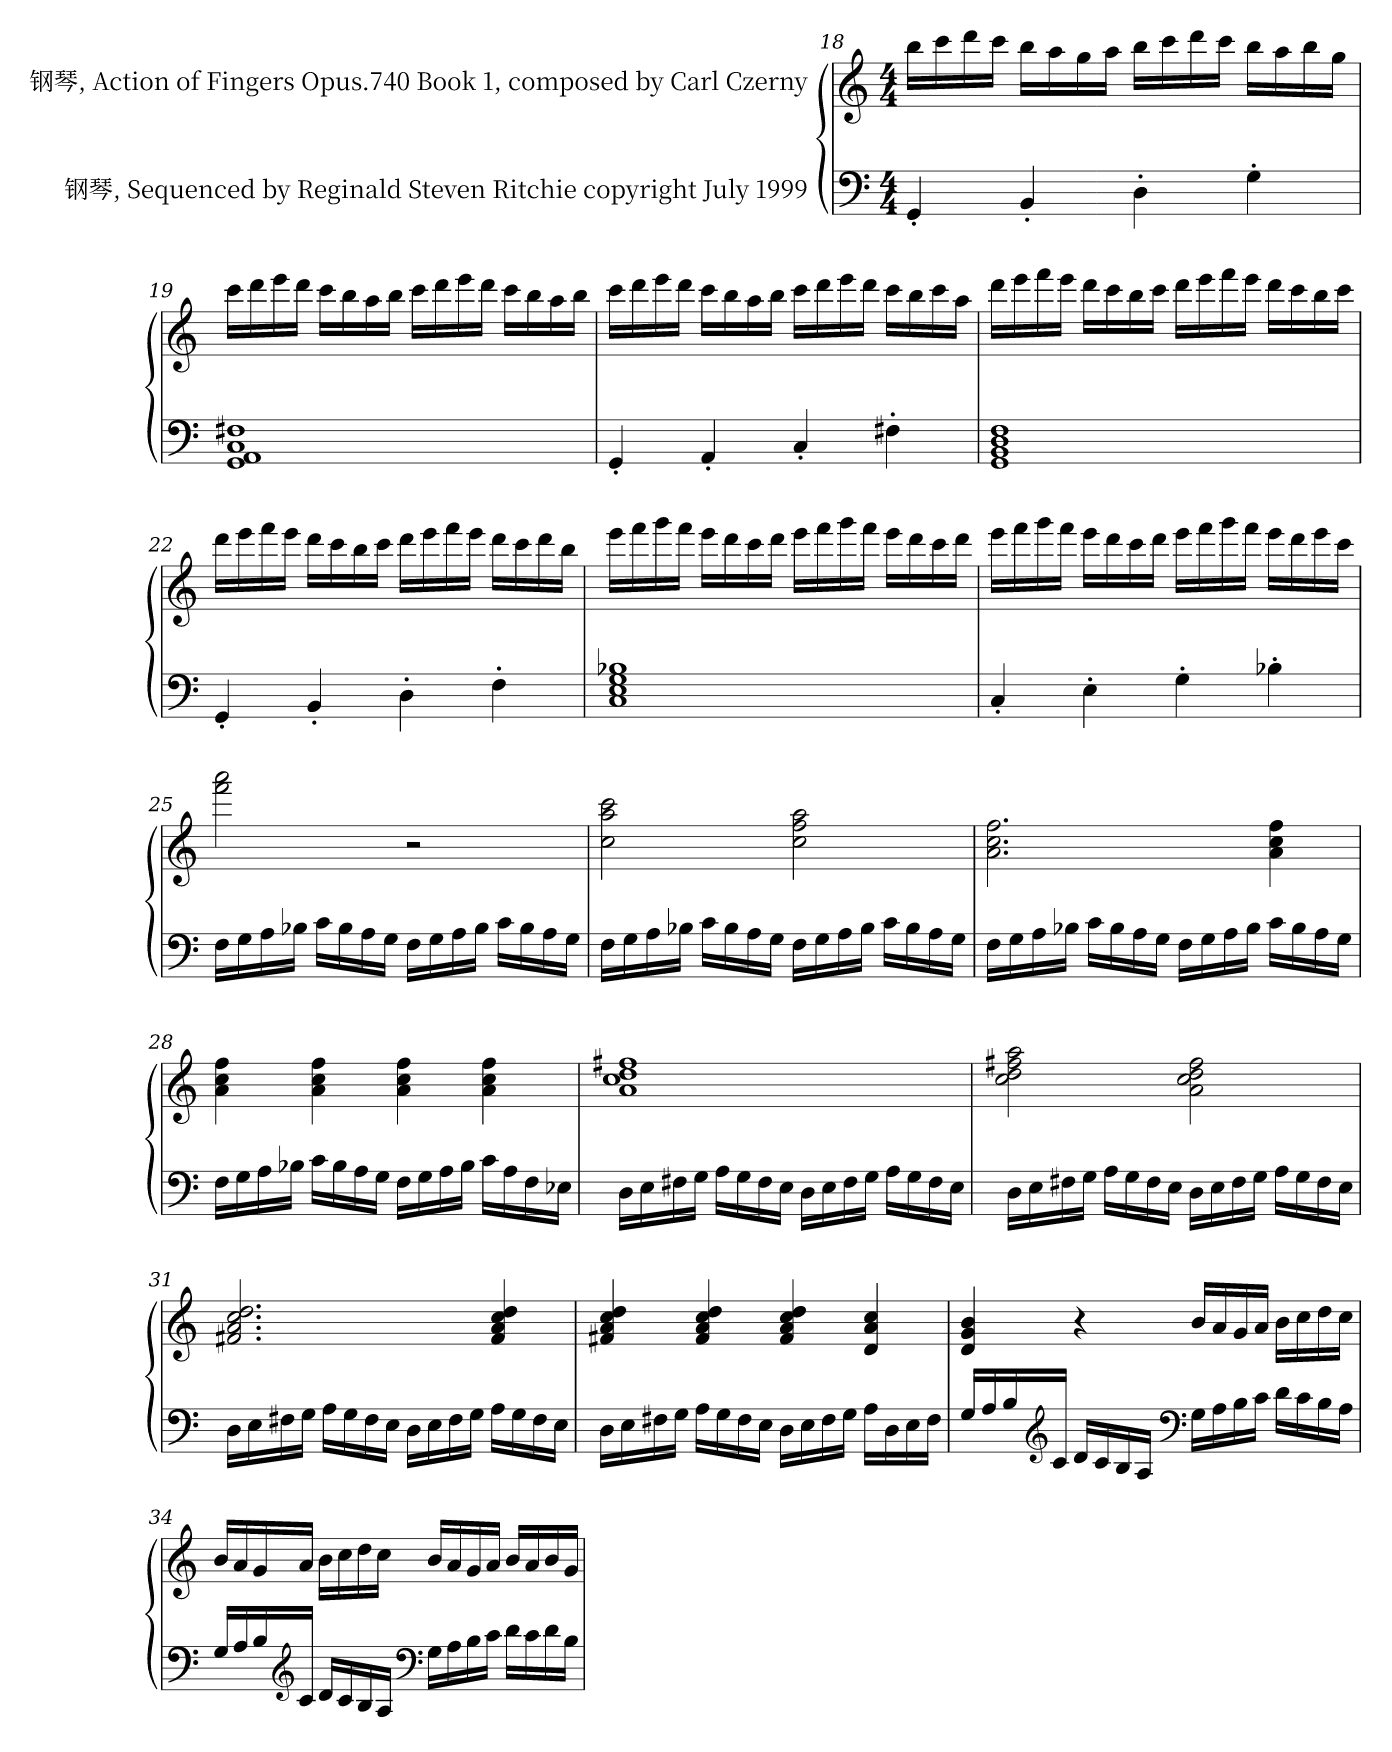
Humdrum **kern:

**kern	**kern
*part2	*part1
*staff2	*staff1
*I"钢琴, Sequenced by Reginald Steven Ritchie copyright July 1999	*I"钢琴, Action of Fingers Opus.740 Book 1, composed by Carl Czerny
!!LO:LB:g=z
*clefF4	*clefG2
*k[]	*k[]
*M4/4	*M4/4
=18	=18
4GG'/	16bb\LL
.	16ccc\
.	16ddd\
.	16ccc\JJ
4BB'/	16bb\LL
.	16aa\
.	16gg\
.	16aa\JJ
4D'\	16bb\LL
.	16ccc\
.	16ddd\
.	16ccc\JJ
4G'\	16bb\LL
.	16aa\
.	16bb\
.	16gg\JJ
=19	=19
1GG 1AA 1C 1F#X	16ccc\LL
.	16ddd\
.	16eee\
.	16ddd\JJ
.	16ccc\LL
.	16bb\
.	16aa\
.	16bb\JJ
.	16ccc\LL
.	16ddd\
.	16eee\
.	16ddd\JJ
.	16ccc\LL
.	16bb\
.	16aa\
.	16bb\JJ
!!LO:LB:g=z
=20	=20
4GG'/	16ccc\LL
.	16ddd\
.	16eee\
.	16ddd\JJ
4AA'/	16ccc\LL
.	16bb\
.	16aa\
.	16bb\JJ
4C'/	16ccc\LL
.	16ddd\
.	16eee\
.	16ddd\JJ
4F#X'\	16ccc\LL
.	16bb\
.	16ccc\
.	16aa\JJ
=21	=21
1GG 1BB 1D 1F	16ddd\LL
.	16eee\
.	16fff\
.	16eee\JJ
.	16ddd\LL
.	16ccc\
.	16bb\
.	16ccc\JJ
.	16ddd\LL
.	16eee\
.	16fff\
.	16eee\JJ
.	16ddd\LL
.	16ccc\
.	16bb\
.	16ccc\JJ
!!LO:LB:g=z
=22	=22
4GG'/	16ddd\LL
.	16eee\
.	16fff\
.	16eee\JJ
4BB'/	16ddd\LL
.	16ccc\
.	16bb\
.	16ccc\JJ
4D'\	16ddd\LL
.	16eee\
.	16fff\
.	16eee\JJ
4F'\	16ddd\LL
.	16ccc\
.	16ddd\
.	16bb\JJ
=23	=23
1C 1E 1G 1B-X	16eee\LL
.	16fff\
.	16ggg\
.	16fff\JJ
.	16eee\LL
.	16ddd\
.	16ccc\
.	16ddd\JJ
.	16eee\LL
.	16fff\
.	16ggg\
.	16fff\JJ
.	16eee\LL
.	16ddd\
.	16ccc\
.	16ddd\JJ
!!LO:PB:g=z
=24	=24
4C'/	16eee\LL
.	16fff\
.	16ggg\
.	16fff\JJ
4E'\	16eee\LL
.	16ddd\
.	16ccc\
.	16ddd\JJ
4G'\	16eee\LL
.	16fff\
.	16ggg\
.	16fff\JJ
4B-X'\	16eee\LL
.	16ddd\
.	16eee\
.	16ccc\JJ
=25	=25
16F\LL	2fff\ 2aaa\
16G\	.
16A\	.
16B-X\JJ	.
16c\LL	.
16B-\	.
16A\	.
16G\JJ	.
16F\LL	2r
16G\	.
16A\	.
16B-\JJ	.
16c\LL	.
16B-\	.
16A\	.
16G\JJ	.
!!LO:LB:g=z
=26	=26
16F\LL	2cc\ 2aa\ 2ccc\
16G\	.
16A\	.
16B-X\JJ	.
16c\LL	.
16B-\	.
16A\	.
16G\JJ	.
16F\LL	2cc\ 2ff\ 2aa\
16G\	.
16A\	.
16B-\JJ	.
16c\LL	.
16B-\	.
16A\	.
16G\JJ	.
=27	=27
16F\LL	2.a\ 2.cc\ 2.ff\
16G\	.
16A\	.
16B-X\JJ	.
16c\LL	.
16B-\	.
16A\	.
16G\JJ	.
16F\LL	.
16G\	.
16A\	.
16B-\JJ	.
16c\LL	4a\ 4cc\ 4ff\
16B-\	.
16A\	.
16G\JJ	.
!!LO:LB:g=z
=28	=28
16F\LL	4a\ 4cc\ 4ff\
16G\	.
16A\	.
16B-X\JJ	.
16c\LL	4a\ 4cc\ 4ff\
16B-\	.
16A\	.
16G\JJ	.
16F\LL	4a\ 4cc\ 4ff\
16G\	.
16A\	.
16B-\JJ	.
16c\LL	4a\ 4cc\ 4ff\
16A\	.
16F\	.
16E-X\JJ	.
=29	=29
16D\LL	1a 1cc 1dd 1ff#X
16E\	.
16F#X\	.
16G\JJ	.
16A\LL	.
16G\	.
16F#\	.
16E\JJ	.
16D\LL	.
16E\	.
16F#\	.
16G\JJ	.
16A\LL	.
16G\	.
16F#\	.
16E\JJ	.
!!LO:LB:g=z
=30	=30
16D\LL	2cc\ 2dd\ 2ff#X\ 2aa\
16E\	.
16F#X\	.
16G\JJ	.
16A\LL	.
16G\	.
16F#\	.
16E\JJ	.
16D\LL	2a\ 2cc\ 2dd\ 2ff#\
16E\	.
16F#\	.
16G\JJ	.
16A\LL	.
16G\	.
16F#\	.
16E\JJ	.
=31	=31
16D\LL	2.f#X/ 2.a/ 2.cc/ 2.dd/
16E\	.
16F#X\	.
16G\JJ	.
16A\LL	.
16G\	.
16F#\	.
16E\JJ	.
16D\LL	.
16E\	.
16F#\	.
16G\JJ	.
16A\LL	4f#/ 4a/ 4cc/ 4dd/
16G\	.
16F#\	.
16E\JJ	.
!!LO:LB:g=z
=32	=32
16D\LL	4f#X/ 4a/ 4cc/ 4dd/
16E\	.
16F#X\	.
16G\JJ	.
16A\LL	4f#/ 4a/ 4cc/ 4dd/
16G\	.
16F#\	.
16E\JJ	.
16D\LL	4f#/ 4a/ 4cc/ 4dd/
16E\	.
16F#\	.
16G\JJ	.
16A\LL	4d/ 4a/ 4cc/
16D\	.
16E\	.
16F#\JJ	.
=33	=33
16G/LL	4d/ 4g/ 4b/
16A/	.
16B/	.
*clefG2	*
16c/JJ	.
16d/LL	4r
16c/	.
16B/	.
16A/JJ	.
*clefF4	*
16G\LL	16b/LL
16A\	16a/
16B\	16g/
16c\JJ	16a/JJ
16d\LL	16b\LL
16c\	16cc\
16B\	16dd\
16A\JJ	16cc\JJ
!!LO:LB:g=z
=34	=34
16G/LL	16b/LL
16A/	16a/
16B/	16g/
*clefG2	*
16c/JJ	16a/JJ
16d/LL	16b\LL
16c/	16cc\
16B/	16dd\
16A/JJ	16cc\JJ
*clefF4	*
16G\LL	16b/LL
16A\	16a/
16B\	16g/
16c\JJ	16a/JJ
16d\LL	16b/LL
16c\	16a/
16d\	16b/
16B\JJ	16g/JJ
=	=
*-	*-
